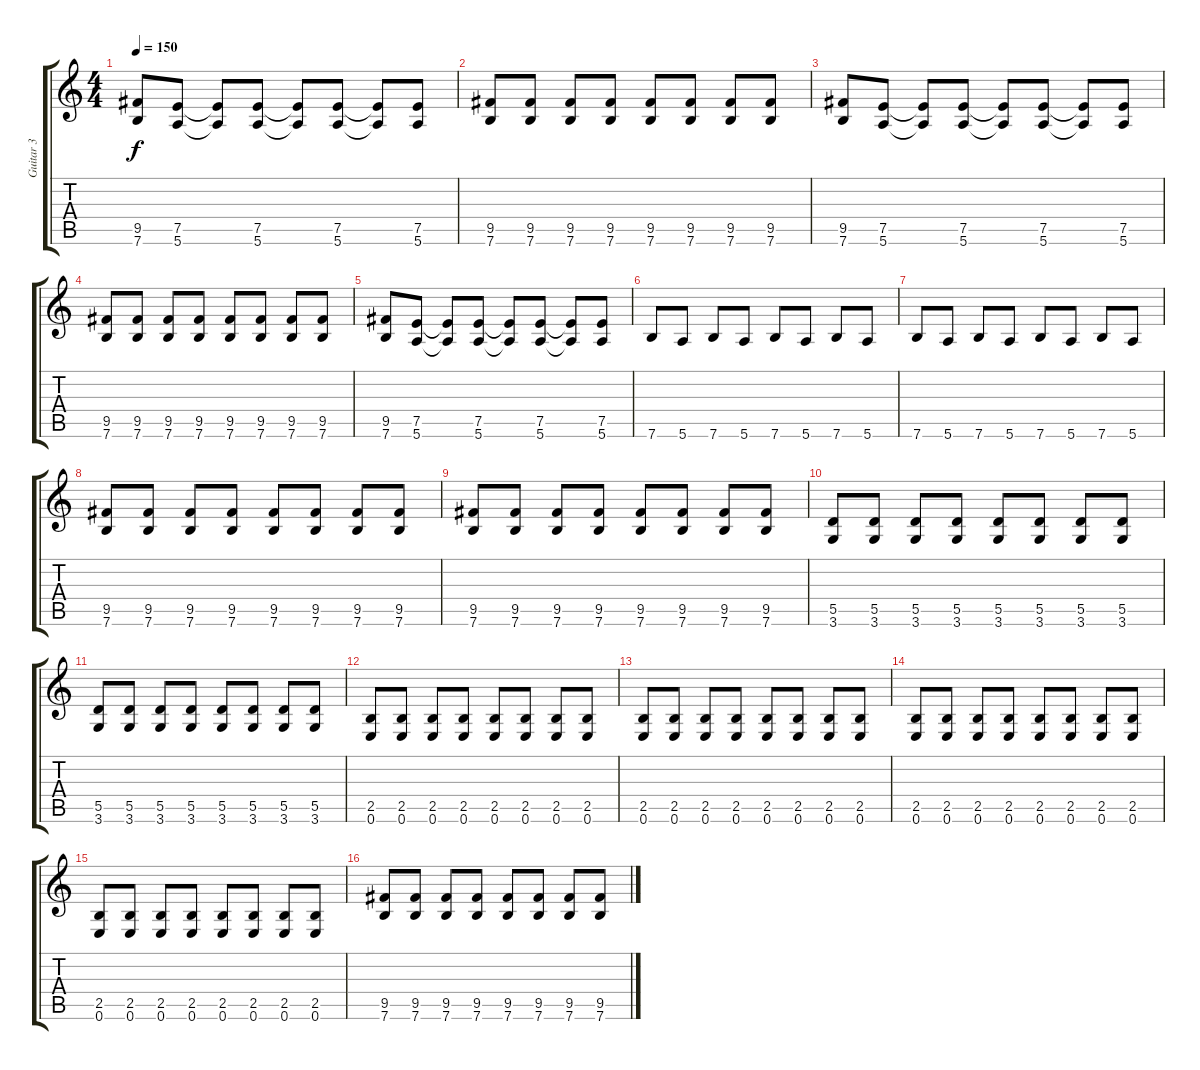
\track ("Guitar 3" "Guitar 3") {instrument electricguitarmuted}
\staff {score tabs}
\tuning (E4 B3 G3 D3 A2 E2) {hide}
\ts (4 4)
\tempo 150
\clef g2
\ks c
(9.5 7.6).8{dy f} (7.5 5.6).8 (7.5{t} 5.6{t}).8 (7.5 5.6).8 (7.5{t} 5.6{t}).8 (7.5 5.6).8 (7.5{t} 5.6{t}).8 (7.5 5.6).8 |
(9.5 7.6).8 (9.5 7.6).8 (9.5 7.6).8 (9.5 7.6).8 (9.5 7.6).8 (9.5 7.6).8 (9.5 7.6).8 (9.5 7.6).8 |
(9.5 7.6).8 (7.5 5.6).8 (7.5{t} 5.6{t}).8 (7.5 5.6).8 (7.5{t} 5.6{t}).8 (7.5 5.6).8 (7.5{t} 5.6{t}).8 (7.5 5.6).8 |
(9.5 7.6).8 (9.5 7.6).8 (9.5 7.6).8 (9.5 7.6).8 (9.5 7.6).8 (9.5 7.6).8 (9.5 7.6).8 (9.5 7.6).8 |
(9.5 7.6).8 (7.5 5.6).8 (7.5{t} 5.6{t}).8 (7.5 5.6).8 (7.5{t} 5.6{t}).8 (7.5 5.6).8 (7.5{t} 5.6{t}).8 (7.5 5.6).8 |
7.6.8 5.6.8 7.6.8 5.6.8 7.6.8 5.6.8 7.6.8 5.6.8 |
7.6.8 5.6.8 7.6.8 5.6.8 7.6.8 5.6.8 7.6.8 5.6.8 |
(9.5 7.6).8 (9.5 7.6).8 (9.5 7.6).8 (9.5 7.6).8 (9.5 7.6).8 (9.5 7.6).8 (9.5 7.6).8 (9.5 7.6).8 |
(9.5 7.6).8 (9.5 7.6).8 (9.5 7.6).8 (9.5 7.6).8 (9.5 7.6).8 (9.5 7.6).8 (9.5 7.6).8 (9.5 7.6).8 |
(5.5 3.6).8 (5.5 3.6).8 (5.5 3.6).8 (5.5 3.6).8 (5.5 3.6).8 (5.5 3.6).8 (5.5 3.6).8 (5.5 3.6).8 |
(5.5 3.6).8 (5.5 3.6).8 (5.5 3.6).8 (5.5 3.6).8 (5.5 3.6).8 (5.5 3.6).8 (5.5 3.6).8 (5.5 3.6).8 |
(2.5 0.6).8 (2.5 0.6).8 (2.5 0.6).8 (2.5 0.6).8 (2.5 0.6).8 (2.5 0.6).8 (2.5 0.6).8 (2.5 0.6).8 |
(2.5 0.6).8 (2.5 0.6).8 (2.5 0.6).8 (2.5 0.6).8 (2.5 0.6).8 (2.5 0.6).8 (2.5 0.6).8 (2.5 0.6).8 |
(2.5 0.6).8 (2.5 0.6).8 (2.5 0.6).8 (2.5 0.6).8 (2.5 0.6).8 (2.5 0.6).8 (2.5 0.6).8 (2.5 0.6).8 |
(2.5 0.6).8 (2.5 0.6).8 (2.5 0.6).8 (2.5 0.6).8 (2.5 0.6).8 (2.5 0.6).8 (2.5 0.6).8 (2.5 0.6).8 |
(9.5 7.6).8 (9.5 7.6).8 (9.5 7.6).8 (9.5 7.6).8 (9.5 7.6).8 (9.5 7.6).8 (9.5 7.6).8 (9.5 7.6).8
